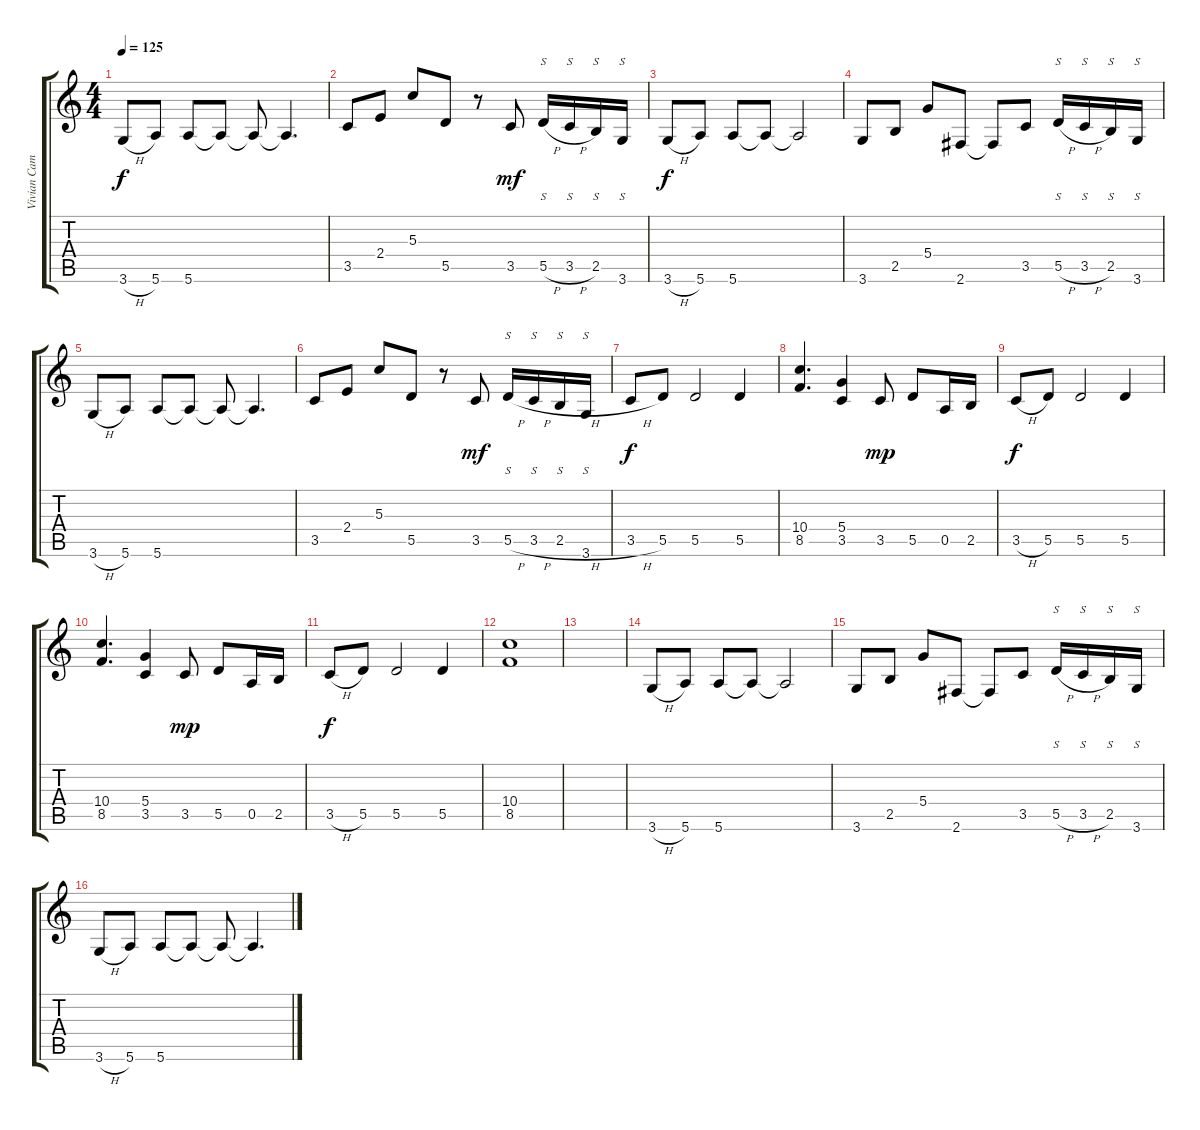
\track ("Vivian Campbell - Rythm Guitars" "Vivian Cam") {instrument overdrivenguitar}
\staff {score tabs}
\tuning (E4 B3 G3 D3 A2 E2) {hide}
\ts (4 4)
\tempo 125
\clef g2
\ks c
3.6{h}.8{dy f} 5.6.8 5.6.8 5.6{t}.8 5.6{t}.8 5.6{t}.4{d} |
3.5.8 2.4.8 5.3.8 5.5.8 r.8 3.5.8{dy mf} 5.5{h}.16{s} 3.5{h}.16{s} 2.5.16{s} 3.6.16{s} |
3.6{h}.8{dy f} 5.6.8 5.6.8 5.6{t}.8 5.6{t}.2 |
3.6.8 2.5.8 5.4.8 2.6.8 2.6{t}.8 3.5.8 5.5{h}.16{s} 3.5{h}.16{s} 2.5.16{s} 3.6.16{s} |
3.6{h}.8 5.6.8 5.6.8 5.6{t}.8 5.6{t}.8 5.6{t}.4{d} |
3.5.8 2.4.8 5.3.8 5.5.8 r.8 3.5.8{dy mf} 5.5{h}.16{s} 3.5{h}.16{s} 2.5{h}.16{s} 3.6.16{s} |
3.5{h}.8{dy f} 5.5.8 5.5.2 5.5.4 |
(10.4 8.5).4{d} (5.4 3.5).4 3.5.8{dy mp} 5.5.8 0.5.16 2.5.16 |
3.5{h}.8{dy f} 5.5.8 5.5.2 5.5.4 |
(10.4 8.5).4{d} (5.4 3.5).4 3.5.8{dy mp} 5.5.8 0.5.16 2.5.16 |
3.5{h}.8{dy f} 5.5.8 5.5.2 5.5.4 |
(10.4 8.5).1 |
|
3.6{h}.8 5.6.8 5.6.8 5.6{t}.8 5.6{t}.2 |
3.6.8 2.5.8 5.4.8 2.6.8 2.6{t}.8 3.5.8 5.5{h}.16{s} 3.5{h}.16{s} 2.5.16{s} 3.6.16{s} |
3.6{h}.8 5.6.8 5.6.8 5.6{t}.8 5.6{t}.8 5.6{t}.4{d}
